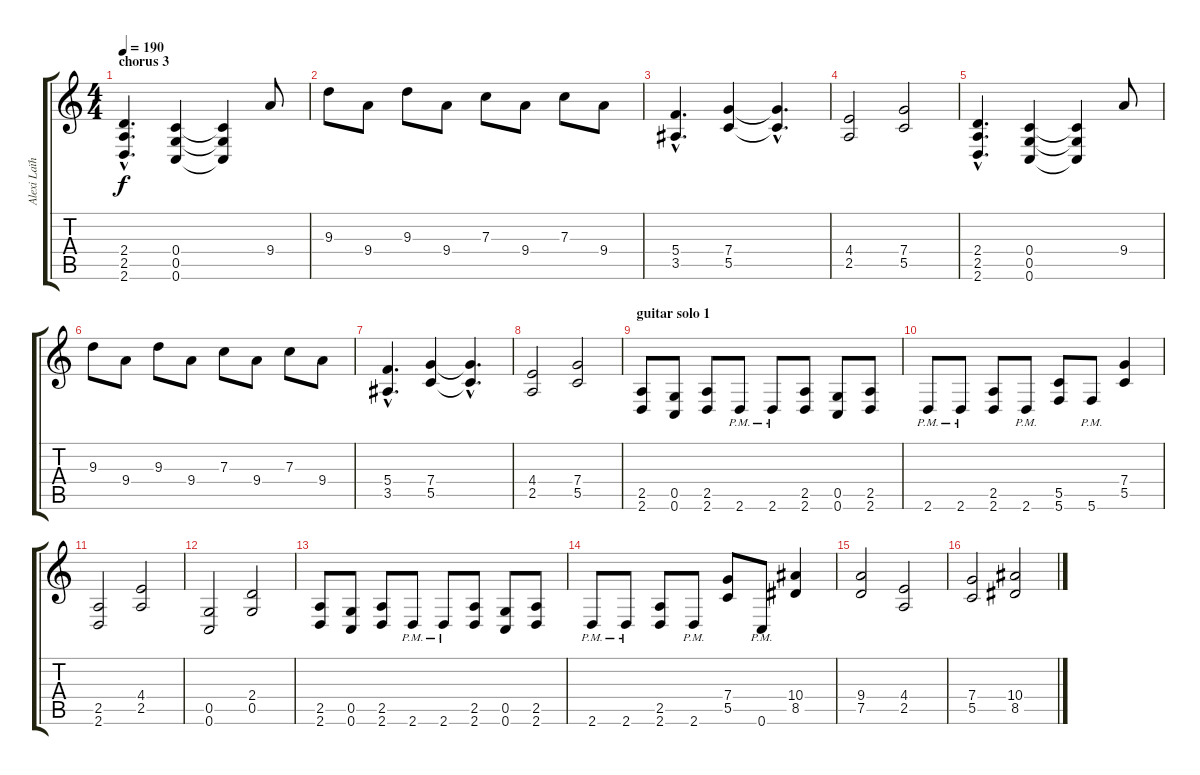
\track ("Alexi Laïho" "Alexi Laïh") {instrument overdrivenguitar}
\staff {score tabs}
\tuning (D4 A3 F3 C3 G2 C2) {hide}
\ts (4 4)
\section ("" "chorus 3")
\tempo 190
\clef g2
\ks c
(2.4{hac} 2.5{hac} 2.6{hac}).4{d dy f} (0.4 0.5 0.6).4 (0.4{t} 0.5{t} 0.6{t}).4 9.4.8 |
9.3.8 9.4.8 9.3.8 9.4.8 7.3.8 9.4.8 7.3.8 9.4.8 |
(5.4{hac} 3.5{hac}).4{d} (7.4 5.5).4 (7.4{hac t} 5.5{hac t}).4{d} |
(4.4 2.5).2 (7.4 5.5).2 |
(2.4{hac} 2.5{hac} 2.6{hac}).4{d} (0.4 0.5 0.6).4 (0.4{t} 0.5{t} 0.6{t}).4 9.4.8 |
9.3.8 9.4.8 9.3.8 9.4.8 7.3.8 9.4.8 7.3.8 9.4.8 |
(5.4{hac} 3.5{hac}).4{d} (7.4 5.5).4 (7.4{hac t} 5.5{hac t}).4{d} |
(4.4 2.5).2 (7.4 5.5).2 |
\section ("" "guitar solo 1")
(2.5 2.6).8 (0.5 0.6).8 (2.5 2.6).8 2.6{pm}.8 2.6{pm}.8 (2.5 2.6).8 (0.5 0.6).8 (2.5 2.6).8 |
2.6{pm}.8 2.6{pm}.8 (2.5 2.6).8 2.6{pm}.8 (5.5 5.6).8 5.6{pm}.8 (7.4 5.5).4 |
(2.5 2.6).2 (4.4 2.5).2 |
(0.5 0.6).2 (2.4 0.5).2 |
(2.5 2.6).8 (0.5 0.6).8 (2.5 2.6).8 2.6{pm}.8 2.6{pm}.8 (2.5 2.6).8 (0.5 0.6).8 (2.5 2.6).8 |
2.6{pm}.8 2.6{pm}.8 (2.5 2.6).8 2.6{pm}.8 (7.4 5.5).8 0.6{pm}.8 (10.4 8.5).4 |
(9.4 7.5).2 (4.4 2.5).2 |
(7.4 5.5).2 (10.4 8.5).2
